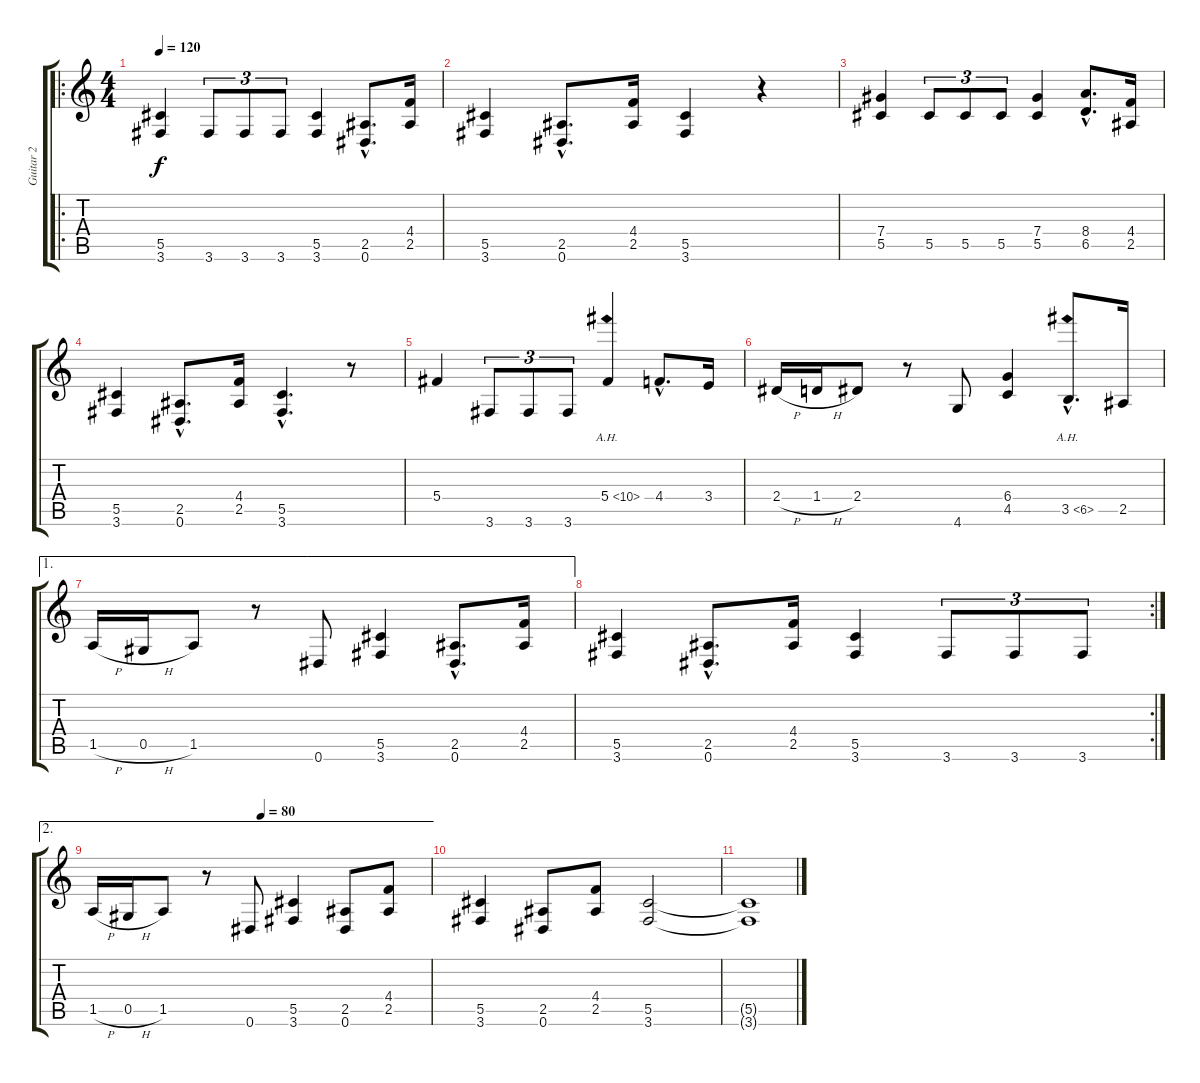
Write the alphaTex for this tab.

\track ("Guitar 2" "Guitar 2") {instrument distortionguitar}
\staff {score tabs}
\tuning (Eb4 Bb3 Gb3 Db3 Ab2 Eb2) {hide}
\ro
\ts (4 4)
\tempo 120
\clef g2
\ks c
(5.5 3.6).4{dy f instrument distortionguitar} 3.6.8{tu (3 2)} 3.6.8{tu (3 2)} 3.6.8{tu (3 2)} (5.5 3.6).4 (2.5{hac} 0.6{hac}).8{d} (4.4 2.5).16 |
(5.5 3.6).4 (2.5{hac} 0.6{hac}).8{d} (4.4 2.5).16 (5.5 3.6).4 r.4 |
(7.4 5.5).4 5.5.8{tu (3 2)} 5.5.8{tu (3 2)} 5.5.8{tu (3 2)} (7.4 5.5).4 (8.4{hac} 6.5{hac}).8{d} (4.4 2.5).16 |
(5.5 3.6).4 (2.5{hac} 0.6{hac}).8{d} (4.4 2.5).16 (5.5{hac} 3.6{hac}).4{d} r.8 |
5.4.4 3.6.8{tu (3 2)} 3.6.8{tu (3 2)} 3.6.8{tu (3 2)} 5.4{ah 5}.4 4.4{hac}.8{d} 3.4.16 |
2.4{h}.16 1.4{h}.16 2.4.8 r.8 4.6.8 (6.4 4.5).4 3.5{ah 3 hac}.8{d} 2.5.16 |
\ae 1
1.5{h}.16 0.5{h}.16 1.5.8 r.8 0.6.8 (5.5 3.6).4 (2.5{hac} 0.6{hac}).8{d} (4.4 2.5).16 |
\rc 2
(5.5 3.6).4 (2.5{hac} 0.6{hac}).8{d} (4.4 2.5).16 (5.5 3.6).4 3.6.8{tu (3 2)} 3.6.8{tu (3 2)} 3.6.8{tu (3 2)} |
\ae 2
\tempo (80 0.5)
1.5{h}.16 0.5{h}.16 1.5.8 r.8 0.6.8 (5.5 3.6).4 (2.5 0.6).8 (4.4 2.5).8 |
(5.5 3.6).4 (2.5 0.6).8 (4.4 2.5).8 (5.5 3.6).2 |
(5.5{t} 3.6{t}).1
